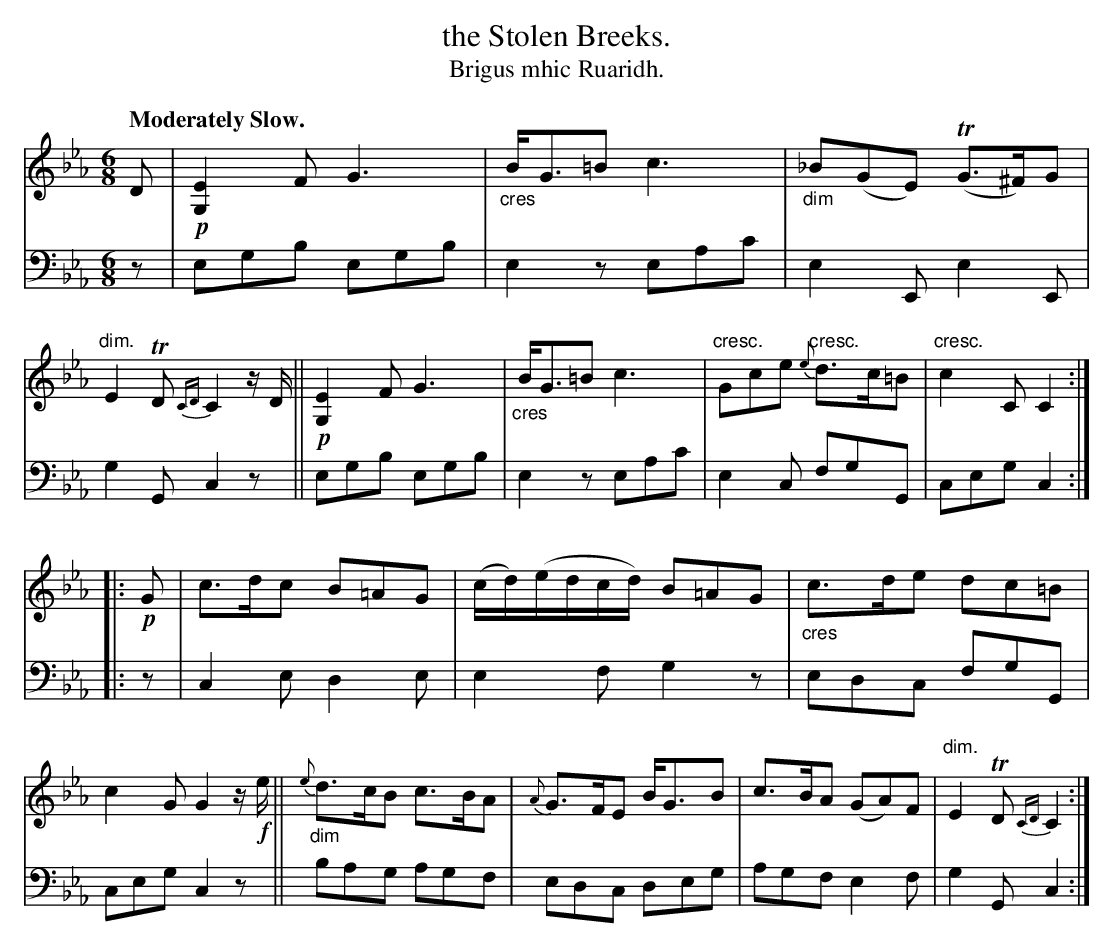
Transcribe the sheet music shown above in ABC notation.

X:1
T: the Stolen Breeks.
T: Brigus mhic Ruaridh.
M: 6/8
L: 1/8
Q: "Moderately Slow."
K: Eb	% ending on Cm
V: 1 staves=2
D |!p!\
[E2G,2]F G3 |"_cres"B<G=B c3 | "_dim"_B(GE) (TG>^F)G | "dim."E2TD {CD}C2 z/D/ ||\
!p![E2G,2]F G3 |"_cres" B<G=B c3 | "cresc."Gce "cresc."{e}d>c=B | "cresc."c2C C2 ::
!p!G | c>dc B=AG | (c/d/)(e/d/c/d/) B=AG |"_cres"c>de dc=B | c2G G2 z/!f!e/ ||\
{e}"_dim"d>cB c>BA | {A}G>FE B<GB | c>BA (GA)F | "dim."E2TD {CD} C2 :|
V: 2 clef=bass middle=d
z | egb egb | e2z eac' | e2E e2E | g2G c2z || egb egb |
e2z eac' | e2c fgG | ceg c2 :: z | c2e d2e | e2f g2z | edc fgG |
ceg c2z || bag agf | edc deg | agf e2f | g2G c2 :|
